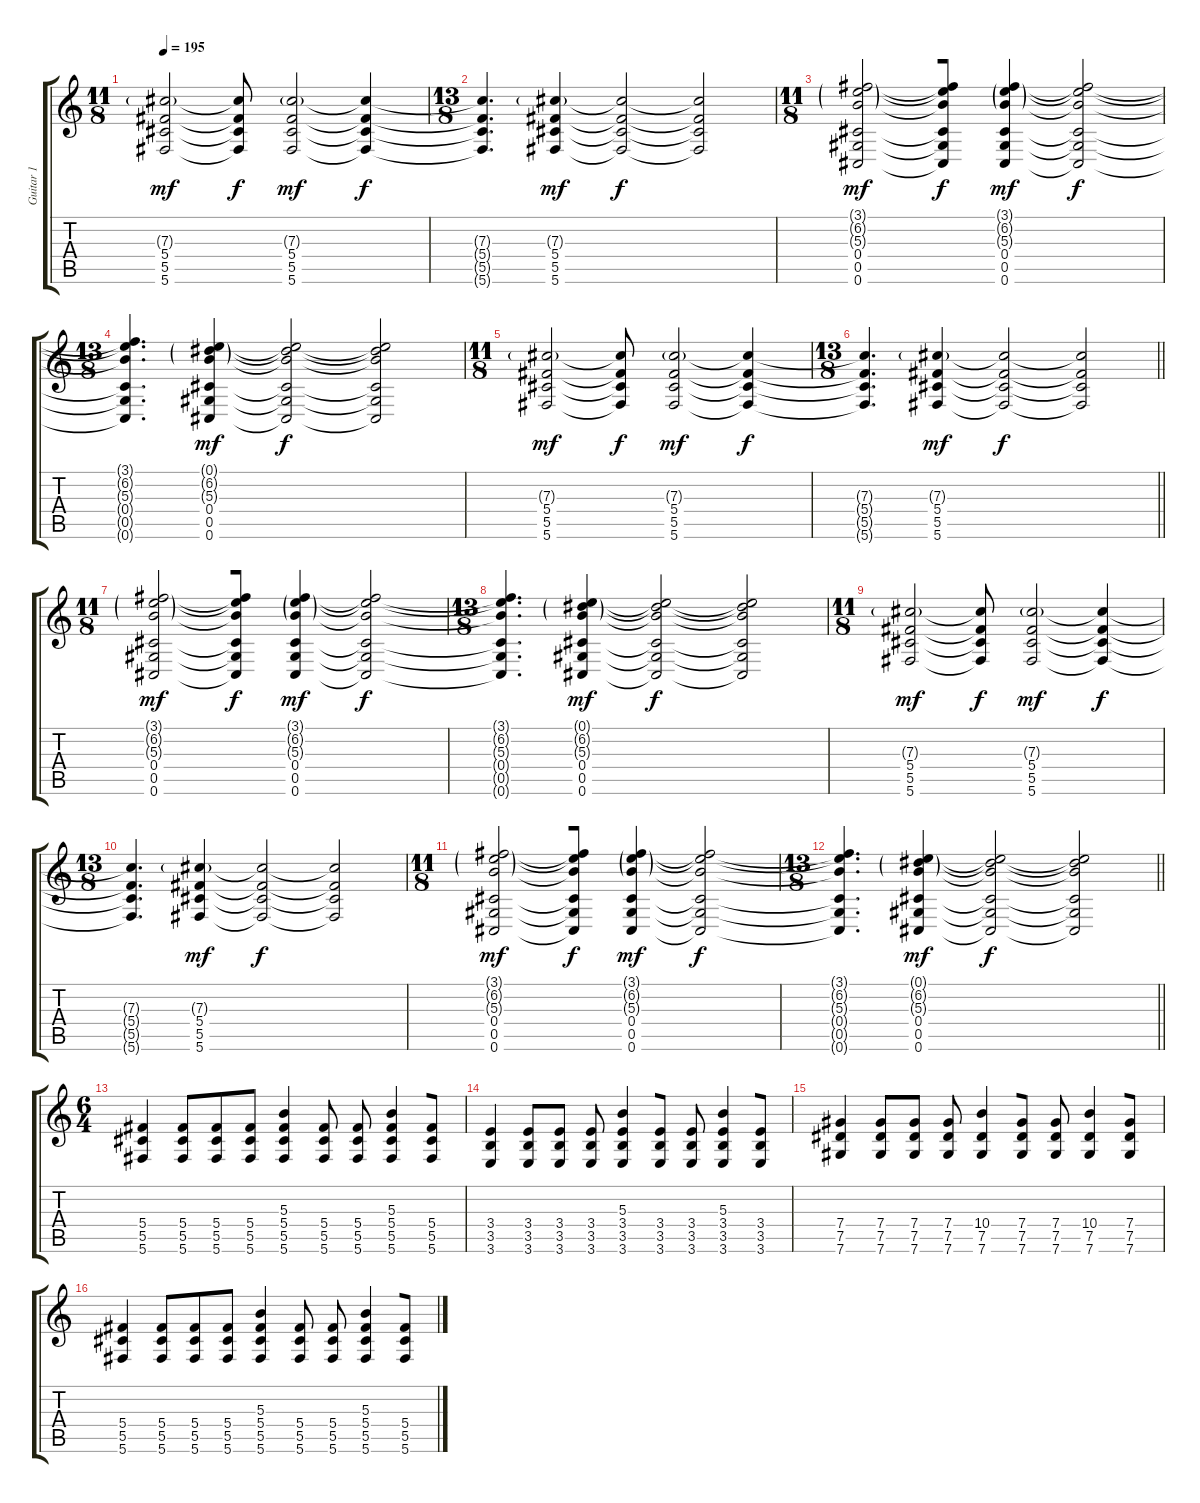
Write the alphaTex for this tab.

\track ("Guitar 1" "Guitar 1") {instrument distortionguitar}
\staff {score tabs}
\tuning (Eb4 Bb3 Gb3 Db3 Ab2 Db2) {hide}
\ts (11 8)
\tempo 195
\clef g2
\ks c
(7.3{g} 5.4 5.5 5.6).2{dy mf} (7.3{t} 5.4{t} 5.5{t} 5.6{t}).8{dy f} (7.3{g} 5.4 5.5 5.6).2{dy mf} (7.3{t} 5.4{t} 5.5{t} 5.6{t}).4{dy f} |
\ts (13 8)
(7.3{t} 5.4{t} 5.5{t} 5.6{t}).4{d beam merge} (7.3{g} 5.4 5.5 5.6).4{dy mf} (7.3{t} 5.4{t} 5.5{t} 5.6{t}).2{dy f} (7.3{t} 5.4{t} 5.5{t} 5.6{t}).2 |
\ts (11 8)
(3.1{g} 6.2{g} 5.3{g} 0.4 0.5 0.6).2{dy mf beam merge} (3.1{t} 6.2{t} 5.3{t} 0.4{t} 0.5{t} 0.6{t}).8{dy f} (3.1{g} 6.2{g} 5.3{g} 0.4 0.5 0.6).4{dy mf} (3.1{t} 6.2{t} 5.3{t} 0.4{t} 0.5{t} 0.6{t}).2{dy f} |
\ts (13 8)
(3.1{t} 6.2{t} 5.3{t} 0.4{t} 0.5{t} 0.6{t}).4{d beam merge} (0.1{g} 6.2{g} 5.3{g} 0.4 0.5 0.6).4{dy mf} (0.1{t} 6.2{t} 5.3{t} 0.4{t} 0.5{t} 0.6{t}).2{dy f} (0.1{t} 6.2{t} 5.3{t} 0.4{t} 0.5{t} 0.6{t}).2 |
\ts (11 8)
(7.3{g} 5.4 5.5 5.6).2{dy mf} (7.3{t} 5.4{t} 5.5{t} 5.6{t}).8{dy f} (7.3{g} 5.4 5.5 5.6).2{dy mf} (7.3{t} 5.4{t} 5.5{t} 5.6{t}).4{dy f} |
\ts (13 8)
\barLineRight lightlight
(7.3{t} 5.4{t} 5.5{t} 5.6{t}).4{d beam merge} (7.3{g} 5.4 5.5 5.6).4{dy mf} (7.3{t} 5.4{t} 5.5{t} 5.6{t}).2{dy f} (7.3{t} 5.4{t} 5.5{t} 5.6{t}).2 |
\ts (11 8)
(3.1{g} 6.2{g} 5.3{g} 0.4 0.5 0.6).2{dy mf beam merge} (3.1{t} 6.2{t} 5.3{t} 0.4{t} 0.5{t} 0.6{t}).8{dy f} (3.1{g} 6.2{g} 5.3{g} 0.4 0.5 0.6).4{dy mf} (3.1{t} 6.2{t} 5.3{t} 0.4{t} 0.5{t} 0.6{t}).2{dy f} |
\ts (13 8)
(3.1{t} 6.2{t} 5.3{t} 0.4{t} 0.5{t} 0.6{t}).4{d beam merge} (0.1{g} 6.2{g} 5.3{g} 0.4 0.5 0.6).4{dy mf} (0.1{t} 6.2{t} 5.3{t} 0.4{t} 0.5{t} 0.6{t}).2{dy f} (0.1{t} 6.2{t} 5.3{t} 0.4{t} 0.5{t} 0.6{t}).2 |
\ts (11 8)
(7.3{g} 5.4 5.5 5.6).2{dy mf} (7.3{t} 5.4{t} 5.5{t} 5.6{t}).8{dy f} (7.3{g} 5.4 5.5 5.6).2{dy mf} (7.3{t} 5.4{t} 5.5{t} 5.6{t}).4{dy f} |
\ts (13 8)
(7.3{t} 5.4{t} 5.5{t} 5.6{t}).4{d beam merge} (7.3{g} 5.4 5.5 5.6).4{dy mf} (7.3{t} 5.4{t} 5.5{t} 5.6{t}).2{dy f} (7.3{t} 5.4{t} 5.5{t} 5.6{t}).2 |
\ts (11 8)
(3.1{g} 6.2{g} 5.3{g} 0.4 0.5 0.6).2{dy mf beam merge} (3.1{t} 6.2{t} 5.3{t} 0.4{t} 0.5{t} 0.6{t}).8{dy f} (3.1{g} 6.2{g} 5.3{g} 0.4 0.5 0.6).4{dy mf} (3.1{t} 6.2{t} 5.3{t} 0.4{t} 0.5{t} 0.6{t}).2{dy f} |
\ts (13 8)
\barLineRight lightlight
(3.1{t} 6.2{t} 5.3{t} 0.4{t} 0.5{t} 0.6{t}).4{d beam merge} (0.1{g} 6.2{g} 5.3{g} 0.4 0.5 0.6).4{dy mf} (0.1{t} 6.2{t} 5.3{t} 0.4{t} 0.5{t} 0.6{t}).2{dy f} (0.1{t} 6.2{t} 5.3{t} 0.4{t} 0.5{t} 0.6{t}).2 |
\ts (6 4)
\section ("" "")
(5.4 5.5 5.6).4 (5.4 5.5 5.6).8 (5.4 5.5 5.6).8{beam merge} (5.4 5.5 5.6).8{beam merge} (5.3 5.4 5.5 5.6).4 (5.4 5.5 5.6).8 (5.4 5.5 5.6).8 (5.3 5.4 5.5 5.6).4{beam merge} (5.4 5.5 5.6).8 |
(3.4 3.5 3.6).4 (3.4 3.5 3.6).8{beam merge} (3.4 3.5 3.6).8 (3.4 3.5 3.6).8 (5.3 3.4 3.5 3.6).4{beam merge} (3.4 3.5 3.6).8 (3.4 3.5 3.6).8 (5.3 3.4 3.5 3.6).4{beam merge} (3.4 3.5 3.6).8 |
(7.4 7.5 7.6).4 (7.4 7.5 7.6).8{beam merge} (7.4 7.5 7.6).8 (7.4 7.5 7.6).8 (10.4 7.5 7.6).4{beam merge} (7.4 7.5 7.6).8 (7.4 7.5 7.6).8 (10.4 7.5 7.6).4{beam merge} (7.4 7.5 7.6).8 |
(5.4 5.5 5.6).4 (5.4 5.5 5.6).8 (5.4 5.5 5.6).8{beam merge} (5.4 5.5 5.6).8{beam merge} (5.3 5.4 5.5 5.6).4 (5.4 5.5 5.6).8 (5.4 5.5 5.6).8 (5.3 5.4 5.5 5.6).4{beam merge} (5.4 5.5 5.6).8
